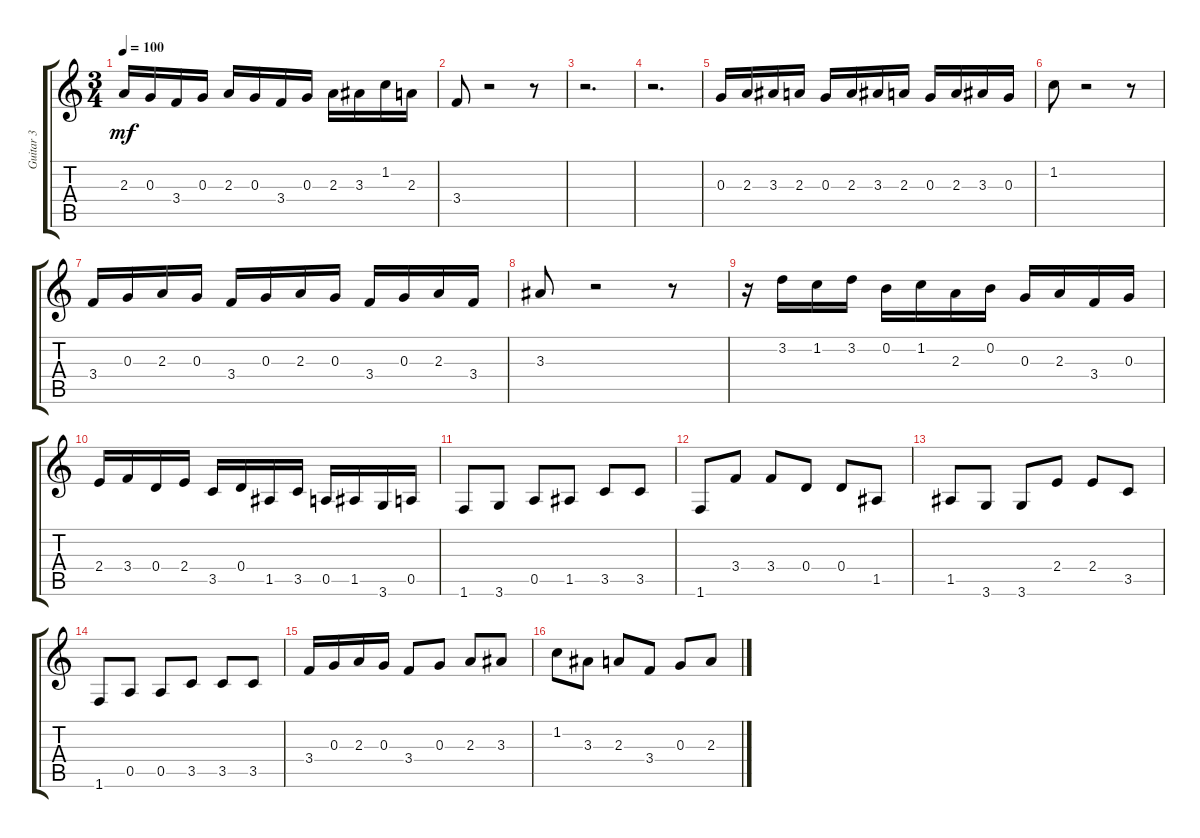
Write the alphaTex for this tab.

\track ("Guitar 3" "Guitar 3") {instrument acousticguitarnylon}
\staff {score tabs}
\tuning (E4 B3 G3 D3 A2 E2) {hide}
\ts (3 4)
\tempo 100
\clef g2
\ks c
2.3.16{dy mf} 0.3.16 3.4.16 0.3.16 2.3.16 0.3.16 3.4.16 0.3.16 2.3.16 3.3.16 1.2.16 2.3.16 |
3.4.8 r.2 r.8 |
r.2{d} |
r.2{d} |
0.3.16 2.3.16 3.3.16 2.3.16 0.3.16 2.3.16 3.3.16 2.3.16 0.3.16 2.3.16 3.3.16 0.3.16 |
1.2.8 r.2 r.8 |
3.4.16 0.3.16 2.3.16 0.3.16 3.4.16 0.3.16 2.3.16 0.3.16 3.4.16 0.3.16 2.3.16 3.4.16 |
3.3.8 r.2 r.8 |
r.16 3.2.16 1.2.16 3.2.16 0.2.16 1.2.16 2.3.16 0.2.16 0.3.16 2.3.16 3.4.16 0.3.16 |
2.4.16 3.4.16 0.4.16 2.4.16 3.5.16 0.4.16 1.5.16 3.5.16 0.5.16 1.5.16 3.6.16 0.5.16 |
1.6.8 3.6.8 0.5.8 1.5.8 3.5.8 3.5.8 |
1.6.8 3.4.8 3.4.8 0.4.8 0.4.8 1.5.8 |
1.5.8 3.6.8 3.6.8 2.4.8 2.4.8 3.5.8 |
1.6.8 0.5.8 0.5.8 3.5.8 3.5.8 3.5.8 |
3.4.16 0.3.16 2.3.16 0.3.16 3.4.8 0.3.8 2.3.8 3.3.8 |
1.2.8 3.3.8 2.3.8 3.4.8 0.3.8 2.3.8
